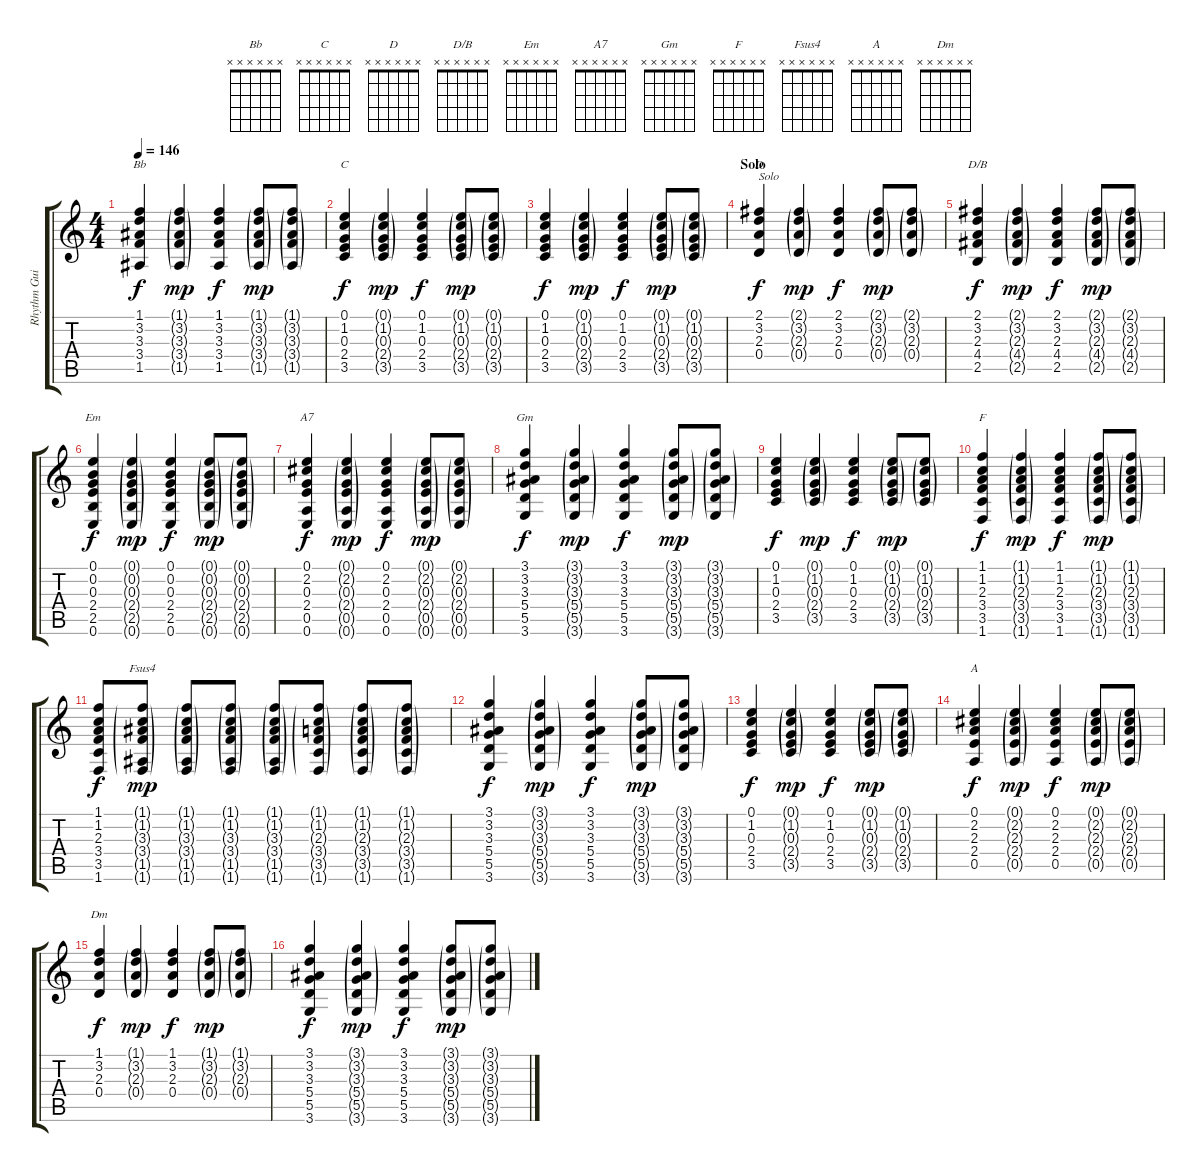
\track ("Rhythm Guitar" "Rhythm Gui") {instrument acousticguitarnylon}
\staff {score tabs}
\tuning (E4 B3 G3 D3 A2 E2) {hide}
\chord ("Bb" x x x x x x)
\chord ("C" x x x x x x)
\chord ("D" x x x x x x)
\chord ("D/B" x x x x x x)
\chord ("Em" x x x x x x)
\chord ("A7" x x x x x x)
\chord ("Gm" x x x x x x)
\chord ("F" x x x x x x)
\chord ("Fsus4" x x x x x x)
\chord ("A" x x x x x x)
\chord ("Dm" x x x x x x)
\ts (4 4)
\tempo 146
\clef g2
\ks c
(1.1 3.2 3.3 3.4 1.5).4{ch "Bb" dy f} (1.1{g} 3.2{g} 3.3{g} 3.4{g} 1.5{g}).4{dy mp} (1.1 3.2 3.3 3.4 1.5).4{dy f} (1.1{g} 3.2{g} 3.3{g} 3.4{g} 1.5{g}).8{dy mp} (1.1{g} 3.2{g} 3.3{g} 3.4{g} 1.5{g}).8 |
(0.1 1.2 0.3 2.4 3.5).4{ch "C" dy f} (0.1{g} 1.2{g} 0.3{g} 2.4{g} 3.5{g}).4{dy mp} (0.1 1.2 0.3 2.4 3.5).4{dy f} (0.1{g} 1.2{g} 0.3{g} 2.4{g} 3.5{g}).8{dy mp} (0.1{g} 1.2{g} 0.3{g} 2.4{g} 3.5{g}).8 |
(0.1 1.2 0.3 2.4 3.5).4{dy f} (0.1{g} 1.2{g} 0.3{g} 2.4{g} 3.5{g}).4{dy mp} (0.1 1.2 0.3 2.4 3.5).4{dy f} (0.1{g} 1.2{g} 0.3{g} 2.4{g} 3.5{g}).8{dy mp} (0.1{g} 1.2{g} 0.3{g} 2.4{g} 3.5{g}).8 |
\section ("" "Solo")
(2.1 3.2 2.3 0.4).4{ch "D" txt "Solo" dy f} (2.1{g} 3.2{g} 2.3{g} 0.4{g}).4{dy mp} (2.1 3.2 2.3 0.4).4{dy f} (2.1{g} 3.2{g} 2.3{g} 0.4{g}).8{dy mp} (2.1{g} 3.2{g} 2.3{g} 0.4{g}).8 |
(2.1 3.2 2.3 4.4 2.5).4{ch "D/B" dy f} (2.1{g} 3.2{g} 2.3{g} 4.4{g} 2.5{g}).4{dy mp} (2.1 3.2 2.3 4.4 2.5).4{dy f} (2.1{g} 3.2{g} 2.3{g} 4.4{g} 2.5{g}).8{dy mp} (2.1{g} 3.2{g} 2.3{g} 4.4{g} 2.5{g}).8 |
(0.1 0.2 0.3 2.4 2.5 0.6).4{ch "Em" dy f} (0.1{g} 0.2{g} 0.3{g} 2.4{g} 2.5{g} 0.6{g}).4{dy mp} (0.1 0.2 0.3 2.4 2.5 0.6).4{dy f} (0.1{g} 0.2{g} 0.3{g} 2.4{g} 2.5{g} 0.6{g}).8{dy mp} (0.1{g} 0.2{g} 0.3{g} 2.4{g} 2.5{g} 0.6{g}).8 |
(0.1 2.2 0.3 2.4 0.5 0.6).4{ch "A7" dy f} (0.1{g} 2.2{g} 0.3{g} 2.4{g} 0.5{g} 0.6{g}).4{dy mp} (0.1 2.2 0.3 2.4 0.5 0.6).4{dy f} (0.1{g} 2.2{g} 0.3{g} 2.4{g} 0.5{g} 0.6{g}).8{dy mp} (0.1{g} 2.2{g} 0.3{g} 2.4{g} 0.5{g} 0.6{g}).8 |
(3.1 3.2 3.3 5.4 5.5 3.6).4{ch "Gm" dy f} (3.1{g} 3.2{g} 3.3{g} 5.4{g} 5.5{g} 3.6{g}).4{dy mp} (3.1 3.2 3.3 5.4 5.5 3.6).4{dy f} (3.1{g} 3.2{g} 3.3{g} 5.4{g} 5.5{g} 3.6{g}).8{dy mp} (3.1{g} 3.2{g} 3.3{g} 5.4{g} 5.5{g} 3.6{g}).8 |
(0.1 1.2 0.3 2.4 3.5).4{dy f} (0.1{g} 1.2{g} 0.3{g} 2.4{g} 3.5{g}).4{dy mp} (0.1 1.2 0.3 2.4 3.5).4{dy f} (0.1{g} 1.2{g} 0.3{g} 2.4{g} 3.5{g}).8{dy mp} (0.1{g} 1.2{g} 0.3{g} 2.4{g} 3.5{g}).8 |
(1.1 1.2 2.3 3.4 3.5 1.6).4{ch "F" dy f} (1.1{g} 1.2{g} 2.3{g} 3.4{g} 3.5{g} 1.6{g}).4{dy mp} (1.1 1.2 2.3 3.4 3.5 1.6).4{dy f} (1.1{g} 1.2{g} 2.3{g} 3.4{g} 3.5{g} 1.6{g}).8{dy mp} (1.1{g} 1.2{g} 2.3{g} 3.4{g} 3.5{g} 1.6{g}).8 |
(1.1 1.2 2.3 3.4 3.5 1.6).8{dy f} (1.1{g} 1.2{g} 3.3{g} 3.4{g} 1.5{g} 1.6{g}).8{ch "Fsus4" dy mp} (1.1{g} 1.2{g} 3.3{g} 3.4{g} 1.5{g} 1.6{g}).8 (1.1{g} 1.2{g} 3.3{g} 3.4{g} 1.5{g} 1.6{g}).8 (1.1{g} 1.2{g} 3.3{g} 3.4{g} 1.5{g} 1.6{g}).8 (1.1{g} 1.2{g} 2.3{g} 3.4{g} 3.5{g} 1.6{g}).8 (1.1{g} 1.2{g} 2.3{g} 3.4{g} 3.5{g} 1.6{g}).8 (1.1{g} 1.2{g} 2.3{g} 3.4{g} 3.5{g} 1.6{g}).8 |
(3.1 3.2 3.3 5.4 5.5 3.6).4{dy f} (3.1{g} 3.2{g} 3.3{g} 5.4{g} 5.5{g} 3.6{g}).4{dy mp} (3.1 3.2 3.3 5.4 5.5 3.6).4{dy f} (3.1{g} 3.2{g} 3.3{g} 5.4{g} 5.5{g} 3.6{g}).8{dy mp} (3.1{g} 3.2{g} 3.3{g} 5.4{g} 5.5{g} 3.6{g}).8 |
(0.1 1.2 0.3 2.4 3.5).4{dy f} (0.1{g} 1.2{g} 0.3{g} 2.4{g} 3.5{g}).4{dy mp} (0.1 1.2 0.3 2.4 3.5).4{dy f} (0.1{g} 1.2{g} 0.3{g} 2.4{g} 3.5{g}).8{dy mp} (0.1{g} 1.2{g} 0.3{g} 2.4{g} 3.5{g}).8 |
(0.1 2.2 2.3 2.4 0.5).4{ch "A" dy f} (0.1{g} 2.2{g} 2.3{g} 2.4{g} 0.5{g}).4{dy mp} (0.1 2.2 2.3 2.4 0.5).4{dy f} (0.1{g} 2.2{g} 2.3{g} 2.4{g} 0.5{g}).8{dy mp} (0.1{g} 2.2{g} 2.3{g} 2.4{g} 0.5{g}).8 |
(1.1 3.2 2.3 0.4).4{ch "Dm" dy f} (1.1{g} 3.2{g} 2.3{g} 0.4{g}).4{dy mp} (1.1 3.2 2.3 0.4).4{dy f} (1.1{g} 3.2{g} 2.3{g} 0.4{g}).8{dy mp} (1.1{g} 3.2{g} 2.3{g} 0.4{g}).8 |
(3.1 3.2 3.3 5.4 5.5 3.6).4{dy f} (3.1{g} 3.2{g} 3.3{g} 5.4{g} 5.5{g} 3.6{g}).4{dy mp} (3.1 3.2 3.3 5.4 5.5 3.6).4{dy f} (3.1{g} 3.2{g} 3.3{g} 5.4{g} 5.5{g} 3.6{g}).8{dy mp} (3.1{g} 3.2{g} 3.3{g} 5.4{g} 5.5{g} 3.6{g}).8
